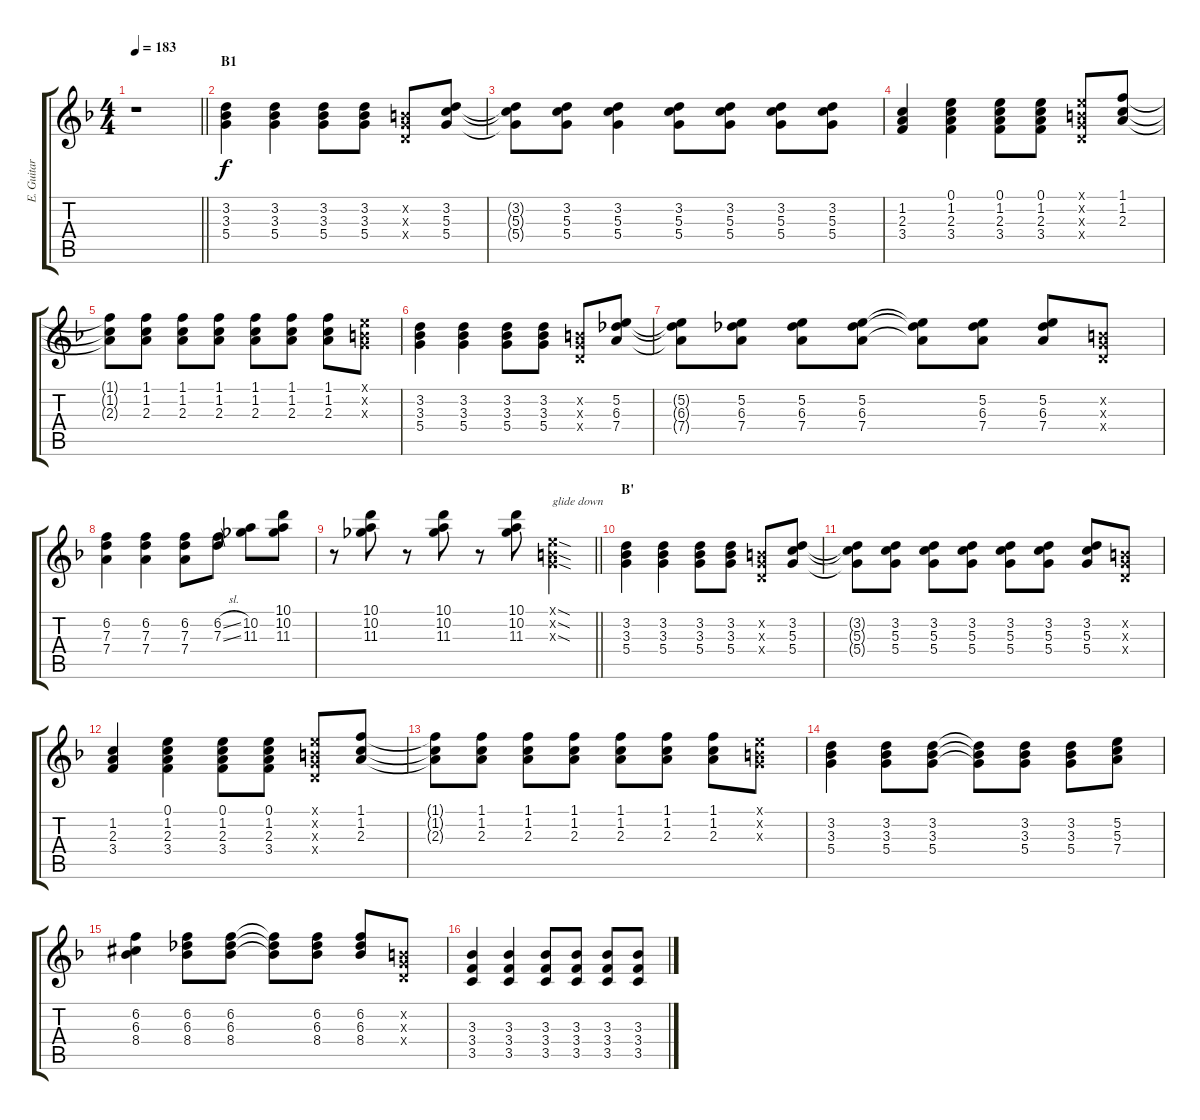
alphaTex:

\track ("E. Guitar III" "E. Guitar ") {instrument overdrivenguitar}
\staff {score tabs}
\tuning (E4 B3 G3 D3 A2 E2) {hide}
\ts (4 4)
\tempo 183
\clef g2
\barLineRight lightlight
\ks f
r.1{dy f} |
\section ("" "B1")
(3.2 3.3 5.4).4 (3.2 3.3 5.4).4 (3.2 3.3 5.4).8 (3.2 3.3 5.4).8 (0.2{x} 0.3{x} 0.4{x}).8 (3.2 5.3 5.4).8 |
(3.2{t} 5.3{t} 5.4{t}).8 (3.2 5.3 5.4).8 (3.2 5.3 5.4).4 (3.2 5.3 5.4).8 (3.2 5.3 5.4).8 (3.2 5.3 5.4).8 (3.2 5.3 5.4).8 |
(1.2 2.3 3.4).4 (0.1 1.2 2.3 3.4).4 (0.1 1.2 2.3 3.4).8 (0.1 1.2 2.3 3.4).8 (0.1{x} 0.2{x} 0.3{x} 0.4{x}).8 (1.1 1.2 2.3).8 |
(1.1{t} 1.2{t} 2.3{t}).8 (1.1 1.2 2.3).8 (1.1 1.2 2.3).8 (1.1 1.2 2.3).8 (1.1 1.2 2.3).8 (1.1 1.2 2.3).8 (1.1 1.2 2.3).8 (0.1{x} 0.2{x} 0.3{x}).8 |
(3.2 3.3 5.4).4 (3.2 3.3 5.4).4 (3.2 3.3 5.4).8 (3.2 3.3 5.4).8 (0.2{x} 0.3{x} 0.4{x}).8 (5.2 6.3 7.4).8 |
(5.2{t} 6.3{t} 7.4{t}).8 (5.2 6.3 7.4).8 (5.2 6.3 7.4).8 (5.2 6.3 7.4).8 (5.2{t} 6.3{t} 7.4{t}).8 (5.2 6.3 7.4).8 (5.2 6.3 7.4).8 (0.2{x} 0.3{x} 0.4{x}).8 |
(6.2 7.3 7.4).4 (6.2 7.3 7.4).4 (6.2 7.3 7.4).8 (6.2{sl} 7.3{sl}).8 (10.2 11.3).8 (10.1 10.2 11.3).8 |
\barLineRight lightlight
r.8 (10.1 10.2 11.3).8 r.8 (10.1 10.2 11.3).8 r.8 (10.1 10.2 11.3).8 (0.1{sod x} 0.2{sod x} 0.3{sod x}).4{txt "glide down"} |
\section ("" "B'")
(3.2 3.3 5.4).4 (3.2 3.3 5.4).4 (3.2 3.3 5.4).8 (3.2 3.3 5.4).8 (0.2{x} 0.3{x} 0.4{x}).8 (3.2 5.3 5.4).8 |
(3.2{t} 5.3{t} 5.4{t}).8 (3.2 5.3 5.4).8 (3.2 5.3 5.4).8 (3.2 5.3 5.4).8 (3.2 5.3 5.4).8 (3.2 5.3 5.4).8 (3.2 5.3 5.4).8 (0.2{x} 0.3{x} 0.4{x}).8 |
(1.2 2.3 3.4).4 (0.1 1.2 2.3 3.4).4 (0.1 1.2 2.3 3.4).8 (0.1 1.2 2.3 3.4).8 (0.1{x} 0.2{x} 0.3{x} 0.4{x}).8 (1.1 1.2 2.3).8 |
(1.1{t} 1.2{t} 2.3{t}).8 (1.1 1.2 2.3).8 (1.1 1.2 2.3).8 (1.1 1.2 2.3).8 (1.1 1.2 2.3).8 (1.1 1.2 2.3).8 (1.1 1.2 2.3).8 (0.1{x} 0.2{x} 0.3{x}).8 |
(3.2 3.3 5.4).4 (3.2 3.3 5.4).8 (3.2 3.3 5.4).8 (3.2{t} 3.3{t} 5.4{t}).8 (3.2 3.3 5.4).8 (3.2 3.3 5.4).8 (5.2 5.3 7.4).8 |
(6.2 6.3{acc #} 8.4).4 (6.2 6.3 8.4).8 (6.2 6.3 8.4).8 (6.2{t} 6.3{t} 8.4{t}).8 (6.2 6.3 8.4).8 (6.2 6.3 8.4).8 (0.2{x} 0.3{x} 0.4{x}).8 |
(3.3 3.4 3.5).4 (3.3 3.4 3.5).4 (3.3 3.4 3.5).8 (3.3 3.4 3.5).8 (3.3 3.4 3.5).8 (3.3 3.4 3.5).8
